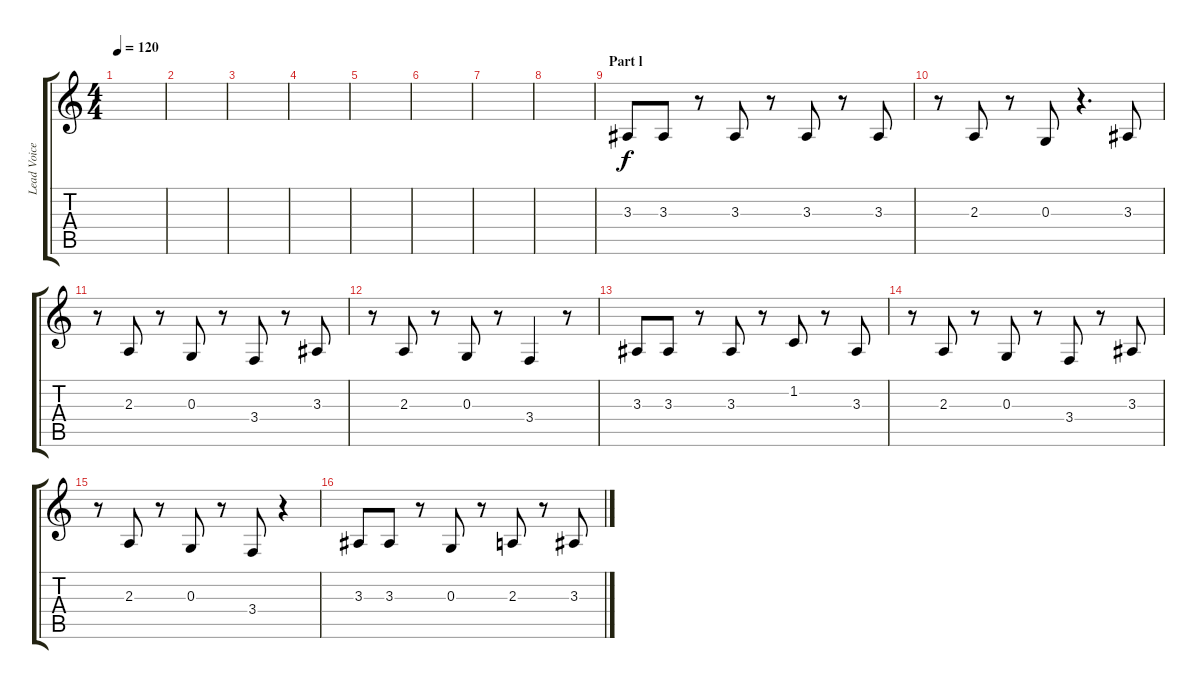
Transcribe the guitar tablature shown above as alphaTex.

\track ("Lead Voice" "Lead Voice") {instrument altosax}
\staff {score tabs}
\tuning (E4 B3 G3 D3 A2 E2) {hide}
\ts (4 4)
\section ("" "")
\tempo 120
\clef g2
\ks c
|
|
|
|
|
|
|
|
\section ("" "Part l")
3.3.8 3.3.8 r.8 3.3.8 r.8 3.3.8 r.8 3.3.8 |
r.8 2.3.8 r.8 0.3.8 r.4{d} 3.3.8 |
r.8 2.3.8 r.8 0.3.8 r.8 3.4.8 r.8 3.3.8 |
r.8 2.3.8 r.8 0.3.8 r.8 3.4.4 r.8 |
3.3.8 3.3.8 r.8 3.3.8 r.8 1.2.8 r.8 3.3.8 |
r.8 2.3.8 r.8 0.3.8 r.8 3.4.8 r.8 3.3.8 |
r.8 2.3.8 r.8 0.3.8 r.8 3.4.8 r.4 |
3.3.8 3.3.8 r.8 0.3.8 r.8 2.3.8 r.8 3.3.8
